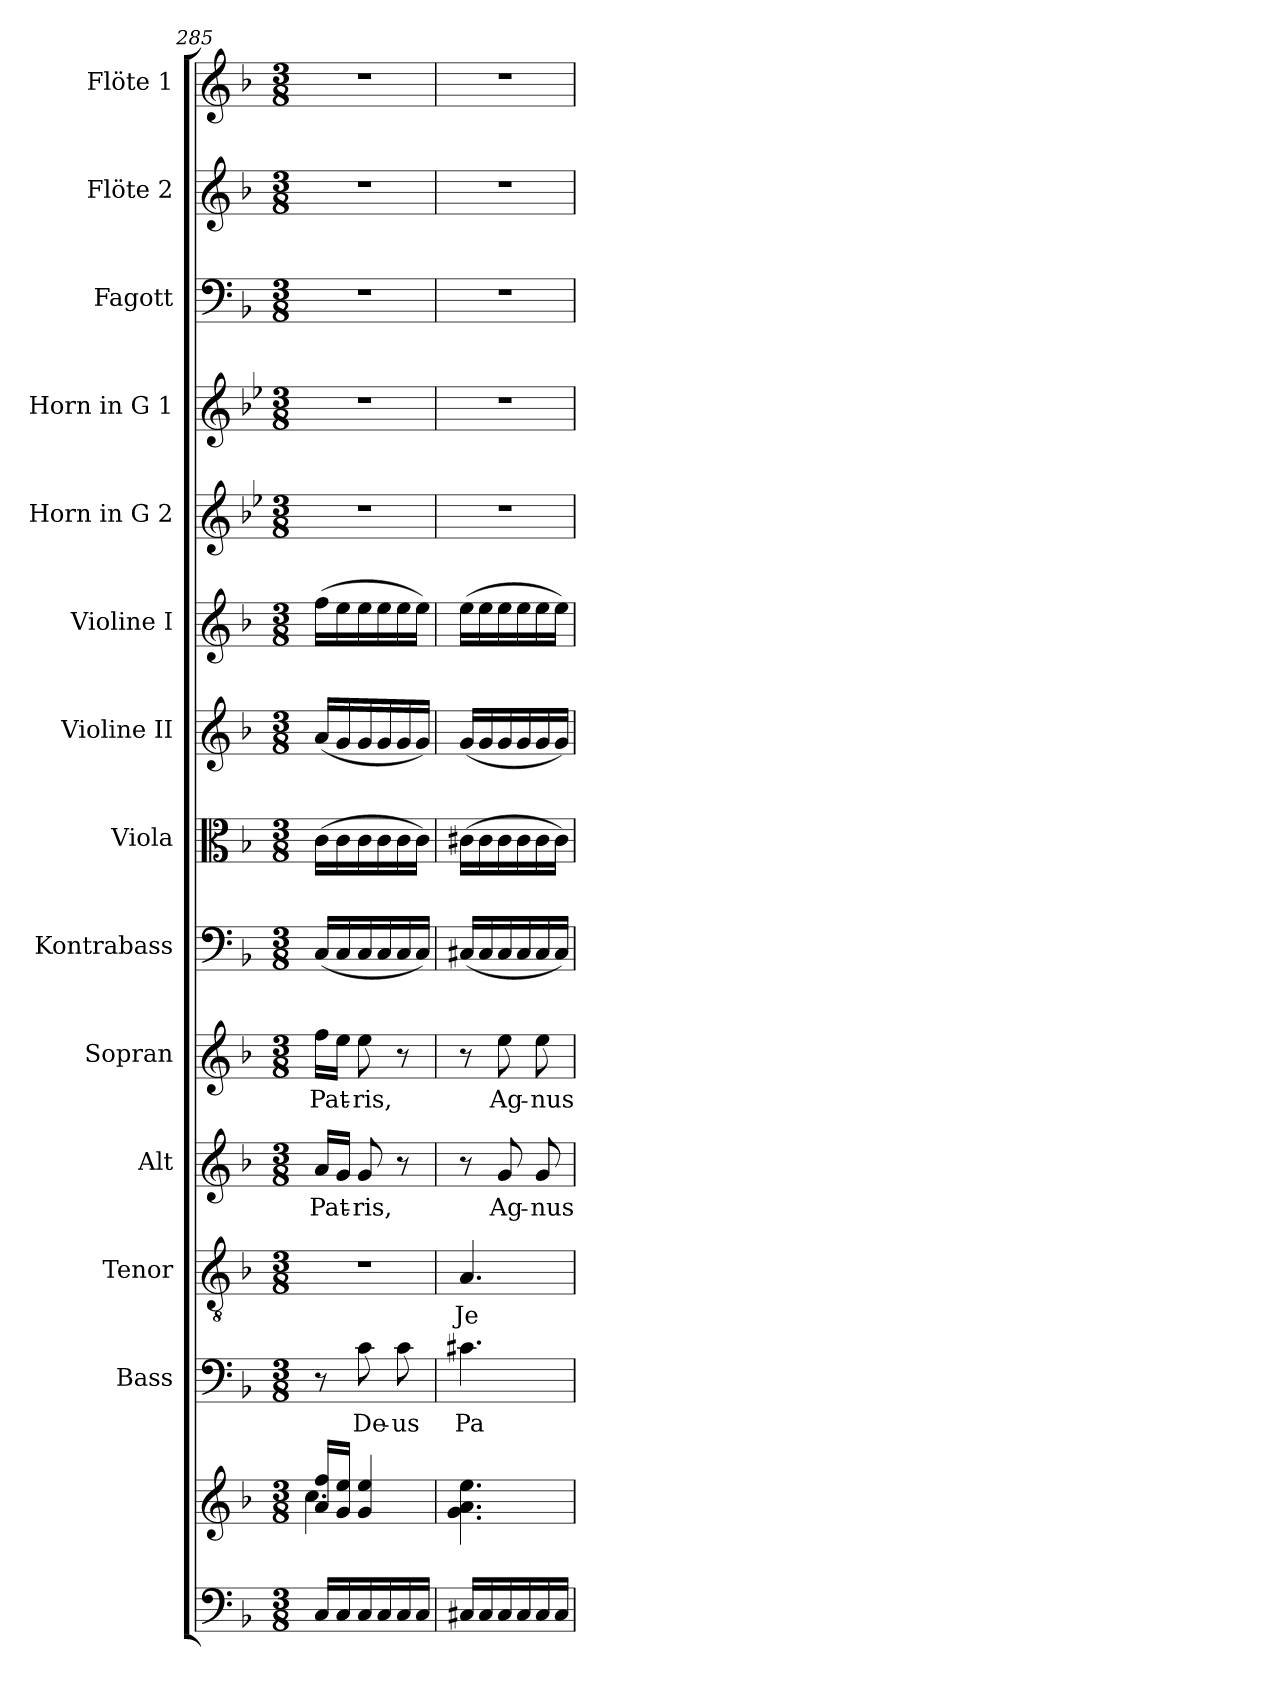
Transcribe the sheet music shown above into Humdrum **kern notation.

**kern	**kern	**kern	**text	**kern	**text	**kern	**text	**kern	**text	**kern	**kern	**kern	**kern	**kern	**kern	**kern	**kern	**kern
*part14	*part14	*part13	*part13	*part12	*part12	*part11	*part11	*part10	*part10	*part9	*part8	*part7	*part6	*part5	*part4	*part3	*part2	*part1
*staff15	*staff14	*staff13	*staff13	*staff12	*staff12	*staff11	*staff11	*staff10	*staff10	*staff9	*staff8	*staff7	*staff6	*staff5	*staff4	*staff3	*staff2	*staff1
*	*	*I"Bass	*	*I"Tenor	*	*I"Alt	*	*I"Sopran	*	*I"Kontrabass	*I"Viola	*I"Violine II	*I"Violine I	*I"Horn in G 2	*I"Horn in G 1	*I"Fagott	*I"Flöte 2	*I"Flöte 1
*	*	*I'B.	*	*I'T.	*	*I'A.	*	*I'S.	*	*I'Kb.	*I'Vla.	*I'Vl. II	*I'Vl. I	*	*	*I'Fg.	*I'Fl. 2	*I'Fl. 1
*clefF4	*clefG2	*clefF4	*	*clefGv2	*	*clefG2	*	*clefG2	*	*clefF4	*clefC3	*clefG2	*clefG2	*clefG2	*clefG2	*clefF4	*clefG2	*clefG2
*	*	*	*	*	*	*	*	*	*	*ITrd7c12	*	*	*	*ITrd3c5	*ITrd3c5	*	*	*
*k[b-]	*k[b-]	*k[b-]	*	*k[b-]	*	*k[b-]	*	*k[b-]	*	*k[b-]	*k[b-]	*k[b-]	*k[b-]	*k[b-]	*k[b-]	*k[b-]	*k[b-]	*k[b-]
*F:	*F:	*F:	*	*F:	*	*F:	*	*F:	*	*F:	*F:	*F:	*F:	*F:	*F:	*F:	*F:	*F:
*M3/8	*M3/8	*M3/8	*	*M3/8	*	*M3/8	*	*M3/8	*	*M3/8	*M3/8	*M3/8	*M3/8	*M3/8	*M3/8	*M3/8	*M3/8	*M3/8
=285	=285	=285	=285	=285	=285	=285	=285	=285	=285	=285	=285	=285	=285	=285	=285	=285	=285	=285
*	*^	*	*	*	*	*	*	*	*	*	*	*	*	*	*	*	*	*
!	!	!	!	!	!	!	!	!LO:LY:b	!	!LO:LY:b	!	!	!	!	!	!	!	!	!
16C/LL	16a/ 16ff/LL	4.cc\	8r	.	4.r	.	16a/LL	Pat-	16ff\LL	Pat-	(<16CC/LL	(>16c\LL	(<16a/LL	(>16ff\LL	4.r	4.r	4.r	4.r	4.r
16C/	16g/ 16ee/JJ	.	.	.	.	.	16g/JJ	.	16ee\JJ	.	16CC/	16c\	16g/	16ee\	.	.	.	.	.
!	!	!	!	!LO:LY:b	!	!	!	!LO:LY:b	!	!LO:LY:b	!	!	!	!	!	!	!	!	!
16C/	4g/ 4ee/	.	8c\	De-	.	.	8g/	-ris,	8ee\	-ris,	16CC/	16c\	16g/	16ee\	.	.	.	.	.
16C/	.	.	.	.	.	.	.	.	.	.	16CC/	16c\	16g/	16ee\	.	.	.	.	.
!	!	!	!	!LO:LY:b	!	!	!	!	!	!	!	!	!	!	!	!	!	!	!
16C/	.	.	8c\	-us	.	.	8r	.	8r	.	16CC/	16c\	16g/	16ee\	.	.	.	.	.
16C/JJ	.	.	.	.	.	.	.	.	.	.	16CC/JJ)	16c\JJ)	16g/JJ)	16ee\JJ)	.	.	.	.	.
*	*v	*v	*	*	*	*	*	*	*	*	*	*	*	*	*	*	*	*	*
=286	=286	=286	=286	=286	=286	=286	=286	=286	=286	=286	=286	=286	=286	=286	=286	=286	=286	=286
!	!	!	!LO:LY:b	!	!LO:LY:b	!	!	!	!	!	!	!	!	!	!	!	!	!
16C#X/LL	4.g\ 4.a\ 4.ee\	4.c#X\	Pa-	4.A/	Je-	8r	.	8r	.	(<16CC#X/LL	(>16c#X\LL	(<16g/LL	(>16ee\LL	4.r	4.r	4.r	4.r	4.r
16C#/	.	.	.	.	.	.	.	.	.	16CC#/	16c#\	16g/	16ee\	.	.	.	.	.
!	!	!	!	!	!	!	!LO:LY:b	!	!LO:LY:b	!	!	!	!	!	!	!	!	!
16C#/	.	.	.	.	.	8g/	Ag-	8ee\	Ag-	16CC#/	16c#\	16g/	16ee\	.	.	.	.	.
16C#/	.	.	.	.	.	.	.	.	.	16CC#/	16c#\	16g/	16ee\	.	.	.	.	.
!	!	!	!	!	!	!	!LO:LY:b	!	!LO:LY:b	!	!	!	!	!	!	!	!	!
16C#/	.	.	.	.	.	8g/	-nus	8ee\	-nus	16CC#/	16c#\	16g/	16ee\	.	.	.	.	.
16C#/JJ	.	.	.	.	.	.	.	.	.	16CC#/JJ)	16c#\JJ)	16g/JJ)	16ee\JJ)	.	.	.	.	.
=	=	=	=	=	=	=	=	=	=	=	=	=	=	=	=	=	=	=
*-	*-	*-	*-	*-	*-	*-	*-	*-	*-	*-	*-	*-	*-	*-	*-	*-	*-	*-
